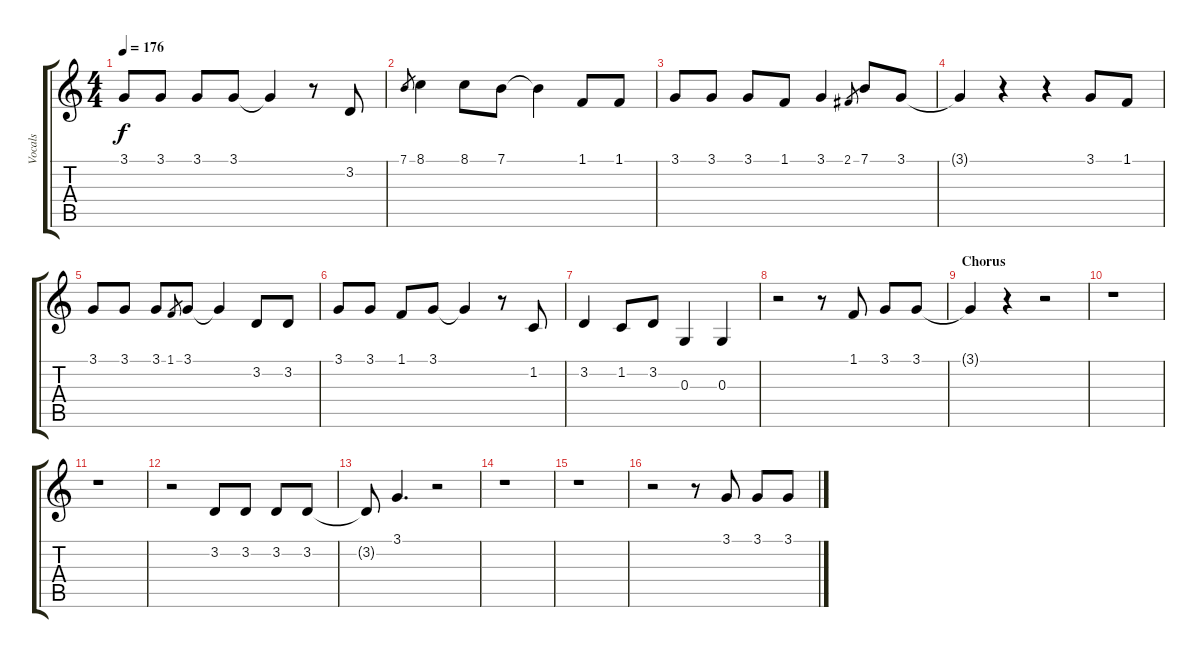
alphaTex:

\track ("Vocals" "Vocals") {instrument lead6voice}
\staff {score tabs}
\tuning (E4 B3 G3 D3 A2 E2) {hide}
\ts (4 4)
\tempo 176
\clef g2
\ks c
3.1.8{dy f} 3.1.8 3.1.8 3.1.8 3.1{t}.4 r.8 3.2.8 |
7.1.8{gr} 8.1.4 8.1.8 7.1.8 7.1{t}.4 1.1.8 1.1.8 |
3.1.8 3.1.8 3.1.8 1.1.8 3.1.4 2.1.8{gr} 7.1.8 3.1.8 |
3.1{t}.4 r.4 r.4 3.1.8 1.1.8 |
3.1.8 3.1.8 3.1.8 1.1.8{gr} 3.1.8 3.1{t}.4 3.2.8 3.2.8 |
3.1.8 3.1.8 1.1.8 3.1.8 3.1{t}.4 r.8 1.2.8 |
3.2.4 1.2.8 3.2.8 0.3.4 0.3.4 |
r.2 r.8 1.1.8 3.1.8 3.1.8 |
\section ("" "Chorus")
3.1{t}.4 r.4 r.2 |
r.1 |
r.1 |
r.2 3.2.8 3.2.8 3.2.8 3.2.8 |
3.2{t}.8 3.1.4{d} r.2 |
r.1 |
r.1 |
r.2 r.8 3.1.8 3.1.8 3.1.8
